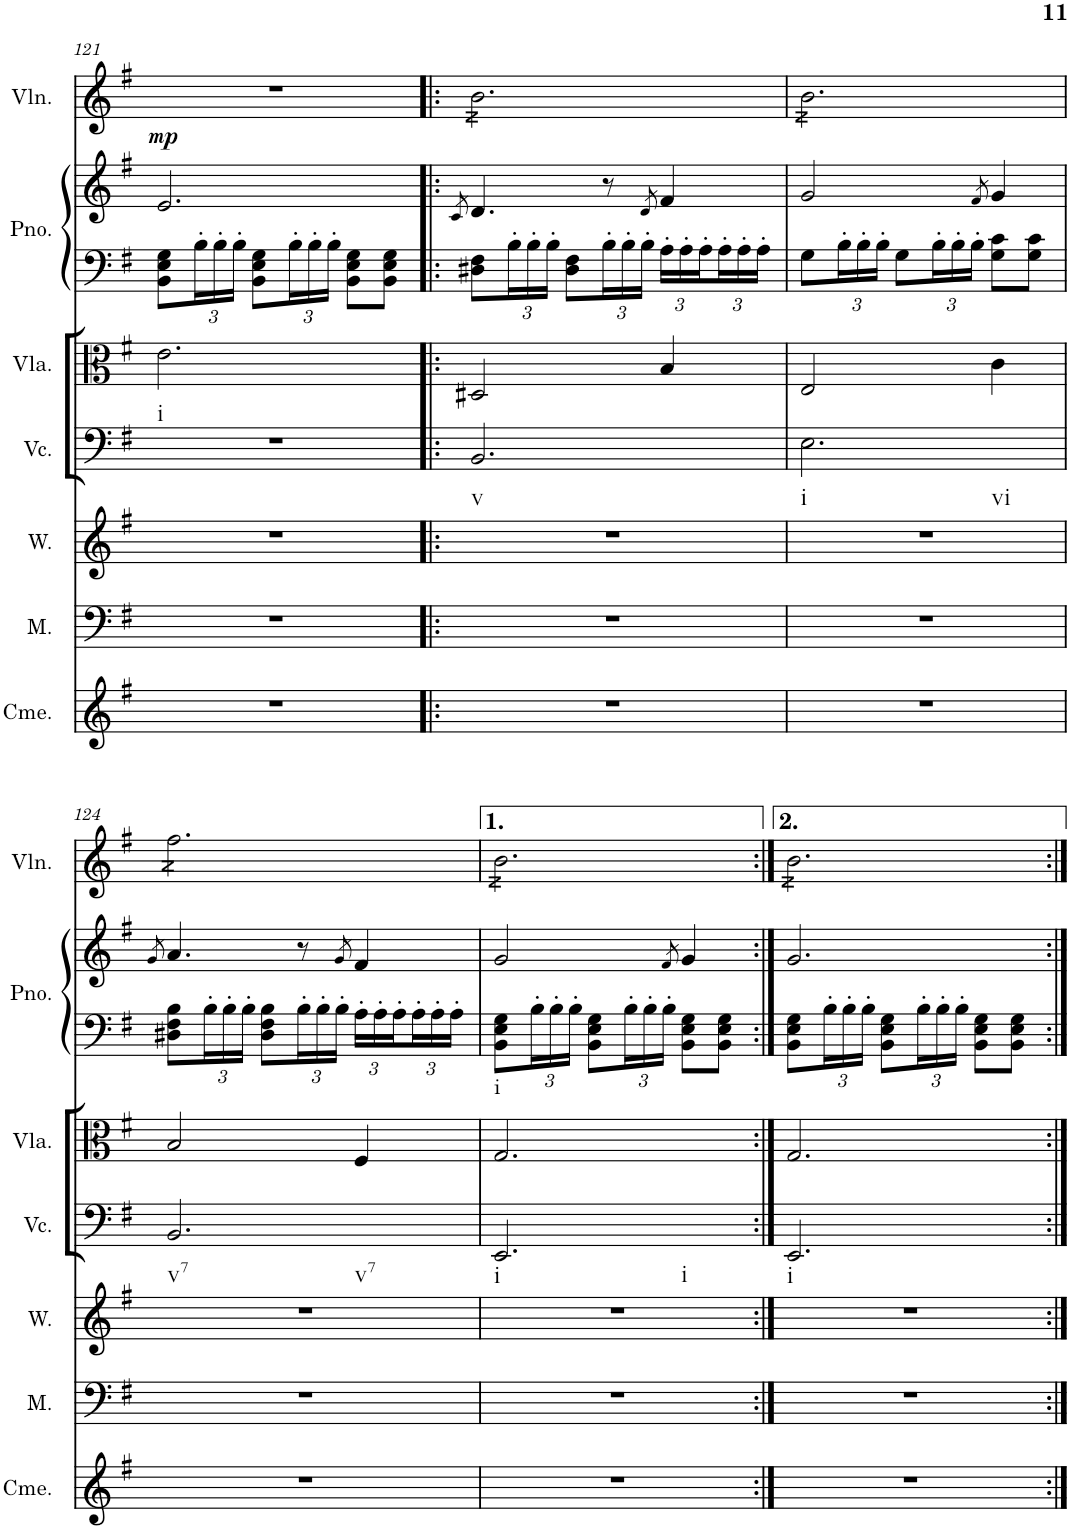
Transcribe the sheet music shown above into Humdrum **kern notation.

**kern	**kern	**kern	**kern	**kern	**harte	**kern	**kern	**kern	**dynam
*part7	*part6	*part5	*part4	*part3	*part3	*part2	*part2	*part1	*part1
*staff8	*staff7	*staff6	*staff5	*staff4	*	*staff3	*staff2	*staff1	*staff1
*I"Chimes	*I"Men	*I"Women	*I"Violoncello	*I"Viola	*	*I"Grand Piano	*	*I"Violin	*
*I'Cme.	*I'M.	*I'W.	*I'Vc.	*I'Vla.	*	*I'Pno.	*	*I'Vln.	*
!!LO:PB:g=z
*clefG2	*clefF4	*clefG2	*clefF4	*clefC3	*	*clefF4	*clefG2	*clefG2	*
*k[f#]	*k[f#]	*k[f#]	*k[f#]	*k[f#]	*	*k[f#]	*k[f#]	*k[f#]	*
*M3/4	*M3/4	*M3/4	*M3/4	*M3/4	*	*M3/4	*M3/4	*M3/4	*
=121	=121	=121	=121	=121	=121	=121	=121	=121	=121
!	!	!	!	!	!	!	!	!	!LO:DY:b
2.r	2.r	2.r	2.r	2.e\	.	8BB\ 8E\ 8G\L	2.e/	2.r	mp
*	*	*	*	*	*	*Xbrackettup	*	*	*
.	.	.	.	.	.	24B'\L	.	.	.
.	.	.	.	.	.	24B'\	.	.	.
.	.	.	.	.	.	24B'\JJ	.	.	.
.	.	.	.	.	.	8BB\ 8E\ 8G\L	.	.	.
.	.	.	.	.	.	24B'\L	.	.	.
.	.	.	.	.	.	24B'\	.	.	.
.	.	.	.	.	.	24B'\JJ	.	.	.
.	.	.	.	.	.	8BB\ 8E\ 8G\L	.	.	.
.	.	.	.	.	.	8BB\ 8E\ 8G\J	.	.	.
=122!|:	=122!|:	=122!|:	=122!|:	=122!|:	=122!|:	=122!|:	=122!|:	=122!|:	=122!|:
.	.	.	.	.	.	.	8qc/	.	.
!	!	!	!LO:TX:b:t=v	!	!	!	!	!	!
2.r	2.r	2.r	2.BB/	2D#X/	.	8D#X\ 8F#\L	4.d/	2.b@4@\	.
.	.	.	.	.	.	24B'\L	.	.	.
.	.	.	.	.	.	24B'\	.	.	.
.	.	.	.	.	.	24B'\JJ	.	.	.
.	.	.	.	.	.	8D#\ 8F#\L	.	.	.
.	.	.	.	.	.	24B'\L	8r	.	.
.	.	.	.	.	.	24B'\	.	.	.
.	.	.	.	.	.	24B'\JJ	.	.	.
.	.	.	.	.	.	.	8qd/	.	.
.	.	.	.	4B/	.	24A'\LL	4f#/	.	.
.	.	.	.	.	.	24A'\	.	.	.
.	.	.	.	.	.	24A'\	.	.	.
.	.	.	.	.	.	24A'\	.	.	.
.	.	.	.	.	.	24A'\	.	.	.
.	.	.	.	.	.	24A'\JJ	.	.	.
=123	=123	=123	=123	=123	=123	=123	=123	=123	=123
!	!	!	!LO:TX:b:t=i	!	!	!	!	!	!
!	!	!	!LO:TX:b:t=vi	!	!	!	!	!	!
2.r	2.r	2.r	2.E\	2E/	.	8G\L	2g/	2.b@4@\	.
.	.	.	.	.	.	24B'\L	.	.	.
.	.	.	.	.	.	24B'\	.	.	.
.	.	.	.	.	.	24B'\JJ	.	.	.
.	.	.	.	.	.	8G\L	.	.	.
.	.	.	.	.	.	24B'\L	.	.	.
.	.	.	.	.	.	24B'\	.	.	.
.	.	.	.	.	.	24B'\JJ	.	.	.
.	.	.	.	.	.	.	8qf#/	.	.
.	.	.	.	4c\	.	8G\ 8c\L	4g/	.	.
.	.	.	.	.	.	8G\ 8c\J	.	.	.
!!LO:LB:g=z
=124	=124	=124	=124	=124	=124	=124	=124	=124	=124
.	.	.	.	.	.	.	8qg/	.	.
!	!	!	!LO:TX:b:t=v7	!	!	!	!	!	!
!	!	!	!LO:TX:b:t=v7	!	!	!	!	!	!
2.r	2.r	2.r	2.BB/	2B/	.	8D#X\ 8F#\ 8B\L	4.a/	2.ff#@4@\	.
.	.	.	.	.	.	24B'\L	.	.	.
.	.	.	.	.	.	24B'\	.	.	.
.	.	.	.	.	.	24B'\JJ	.	.	.
.	.	.	.	.	.	8D#\ 8F#\ 8B\L	.	.	.
.	.	.	.	.	.	24B'\L	8r	.	.
.	.	.	.	.	.	24B'\	.	.	.
.	.	.	.	.	.	24B'\JJ	.	.	.
.	.	.	.	.	.	.	8qg/	.	.
.	.	.	.	4F#/	.	24A'\LL	4f#/	.	.
.	.	.	.	.	.	24A'\	.	.	.
.	.	.	.	.	.	24A'\	.	.	.
.	.	.	.	.	.	24A'\	.	.	.
.	.	.	.	.	.	24A'\	.	.	.
.	.	.	.	.	.	24A'\JJ	.	.	.
=125	=125	=125	=125	=125	=125	=125	=125	=125	=125
!	!	!	!LO:TX:b:t=i	!	!	!	!	!	!
!	!	!	!LO:TX:b:t=i	!	!LO:H:kt=i	!	!	!	!
2.r	2.r	2.r	2.EE/	2.G/	N	8BB\ 8E\ 8G\L	2g/	2.b@4@\	.
.	.	.	.	.	.	24B'\L	.	.	.
.	.	.	.	.	.	24B'\	.	.	.
.	.	.	.	.	.	24B'\JJ	.	.	.
.	.	.	.	.	.	8BB\ 8E\ 8G\L	.	.	.
.	.	.	.	.	.	24B'\L	.	.	.
.	.	.	.	.	.	24B'\	.	.	.
.	.	.	.	.	.	24B'\JJ	.	.	.
.	.	.	.	.	.	.	8qf#/	.	.
.	.	.	.	.	.	8BB\ 8E\ 8G\L	4g/	.	.
.	.	.	.	.	.	8BB\ 8E\ 8G\J	.	.	.
=126:|!	=126:|!	=126:|!	=126:|!	=126:|!	=126:|!	=126:|!	=126:|!	=126:|!	=126:|!
!	!	!	!LO:TX:b:t=i	!	!	!	!	!	!
2.r	2.r	2.r	2.EE/	2.G/	.	8BB\ 8E\ 8G\L	2.g/	2.b@4@\	.
.	.	.	.	.	.	24B'\L	.	.	.
.	.	.	.	.	.	24B'\	.	.	.
.	.	.	.	.	.	24B'\JJ	.	.	.
.	.	.	.	.	.	8BB\ 8E\ 8G\L	.	.	.
.	.	.	.	.	.	24B'\L	.	.	.
.	.	.	.	.	.	24B'\	.	.	.
.	.	.	.	.	.	24B'\JJ	.	.	.
.	.	.	.	.	.	8BB\ 8E\ 8G\L	.	.	.
.	.	.	.	.	.	8BB\ 8E\ 8G\J	.	.	.
=:|!	=:|!	=:|!	=:|!	=:|!	=:|!	=:|!	=:|!	=:|!	=:|!
*-	*-	*-	*-	*-	*-	*-	*-	*-	*-
